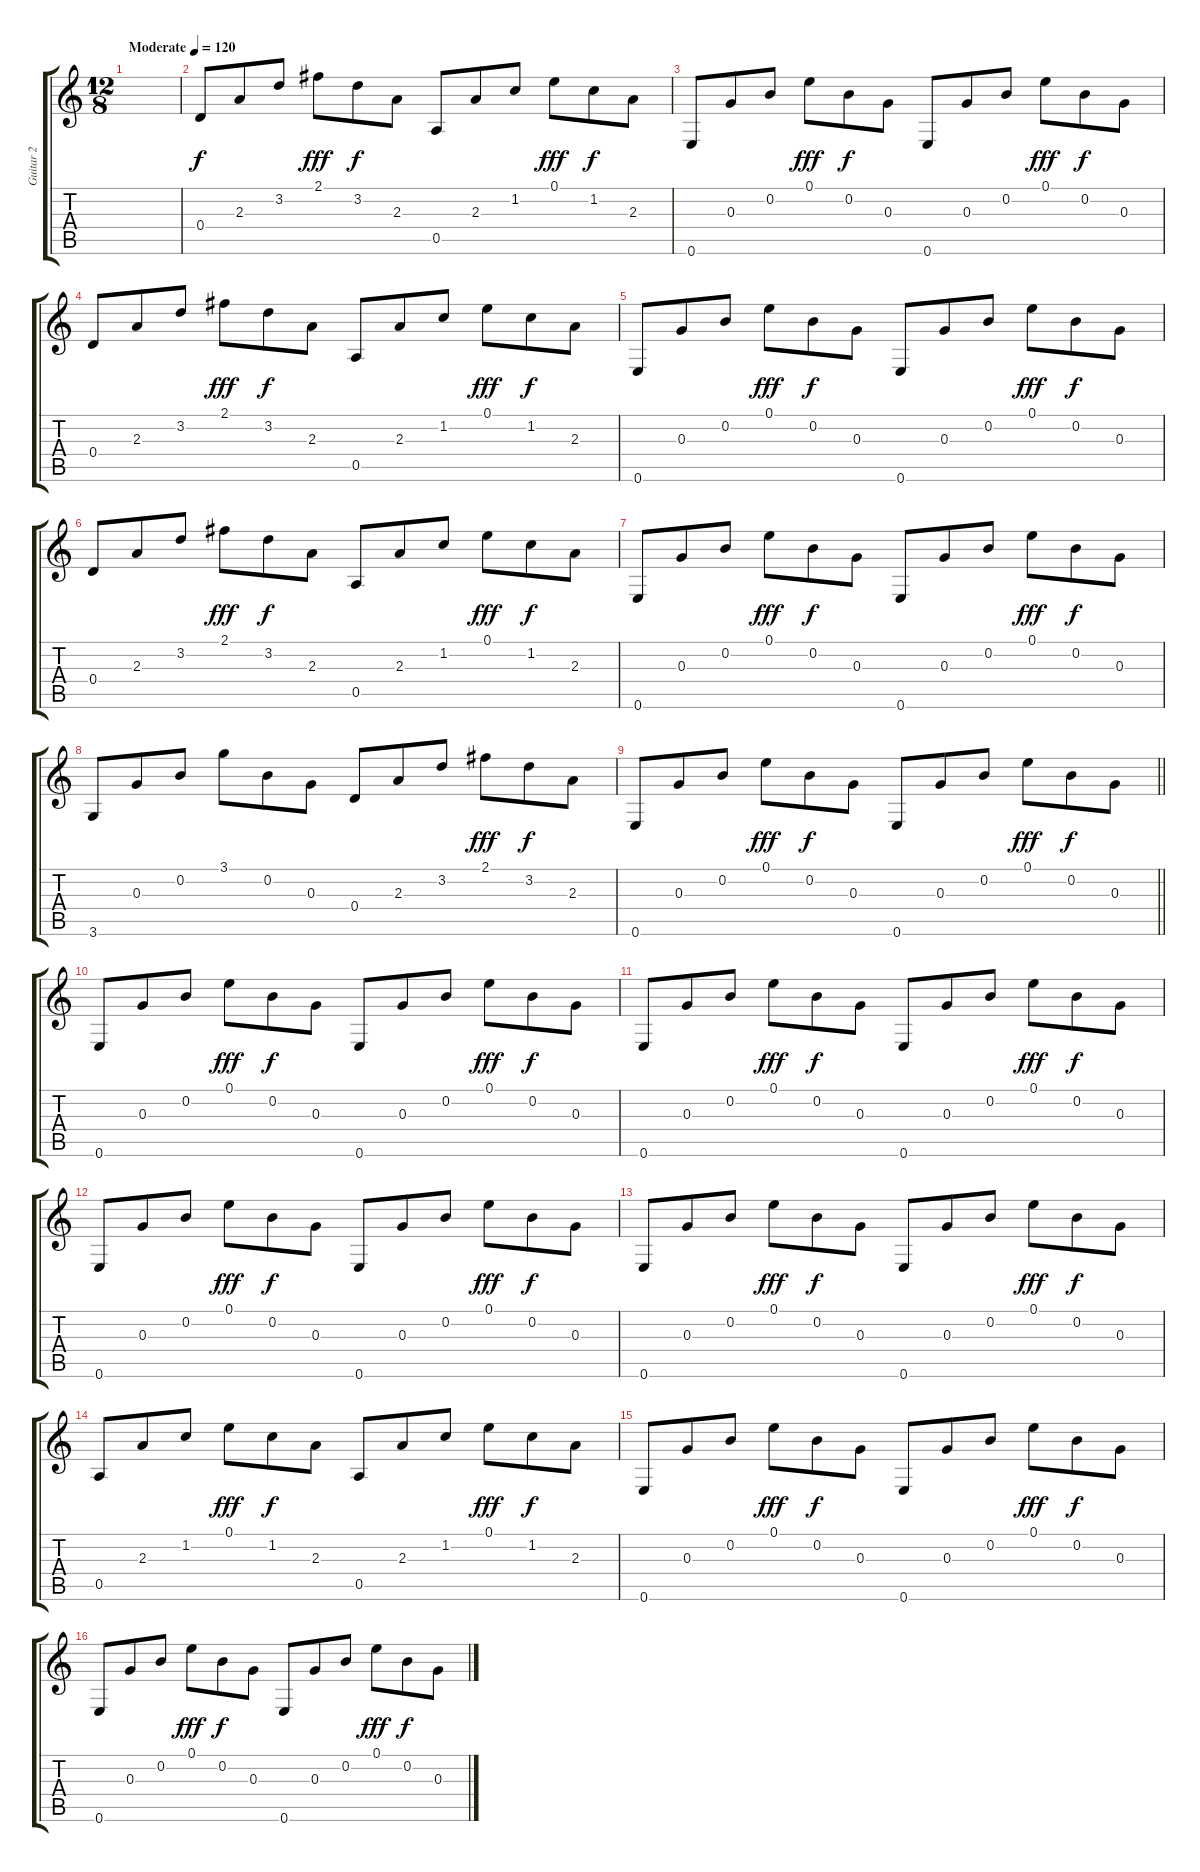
\track ("Guitar 2" "Guitar 2") {instrument distortionguitar}
\staff {score tabs}
\tuning (E4 B3 G3 D3 A2 E2) {hide}
\ts (12 8)
\tempo (120 "Moderate")
\clef g2
\ks c
|
0.4.8{instrument electricguitarclean} 2.3.8 3.2.8 2.1.8{dy fff} 3.2.8{dy f} 2.3.8 0.5.8 2.3.8 1.2.8 0.1.8{dy fff} 1.2.8{dy f} 2.3.8 |
0.6.8 0.3.8 0.2.8 0.1.8{dy fff} 0.2.8{dy f} 0.3.8 0.6.8 0.3.8 0.2.8 0.1.8{dy fff} 0.2.8{dy f} 0.3.8 |
0.4.8 2.3.8 3.2.8 2.1.8{dy fff} 3.2.8{dy f} 2.3.8 0.5.8 2.3.8 1.2.8 0.1.8{dy fff} 1.2.8{dy f} 2.3.8 |
0.6.8 0.3.8 0.2.8 0.1.8{dy fff} 0.2.8{dy f} 0.3.8 0.6.8 0.3.8 0.2.8 0.1.8{dy fff} 0.2.8{dy f} 0.3.8 |
0.4.8 2.3.8 3.2.8 2.1.8{dy fff} 3.2.8{dy f} 2.3.8 0.5.8 2.3.8 1.2.8 0.1.8{dy fff} 1.2.8{dy f} 2.3.8 |
0.6.8 0.3.8 0.2.8 0.1.8{dy fff} 0.2.8{dy f} 0.3.8 0.6.8 0.3.8 0.2.8 0.1.8{dy fff} 0.2.8{dy f} 0.3.8 |
3.6.8 0.3.8 0.2.8 3.1.8 0.2.8 0.3.8 0.4.8 2.3.8 3.2.8 2.1.8{dy fff} 3.2.8{dy f} 2.3.8 |
\barLineRight lightlight
0.6.8 0.3.8 0.2.8 0.1.8{dy fff} 0.2.8{dy f} 0.3.8 0.6.8 0.3.8 0.2.8 0.1.8{dy fff} 0.2.8{dy f} 0.3.8 |
0.6.8 0.3.8 0.2.8 0.1.8{dy fff} 0.2.8{dy f} 0.3.8 0.6.8 0.3.8 0.2.8 0.1.8{dy fff} 0.2.8{dy f} 0.3.8 |
0.6.8 0.3.8 0.2.8 0.1.8{dy fff} 0.2.8{dy f} 0.3.8 0.6.8 0.3.8 0.2.8 0.1.8{dy fff} 0.2.8{dy f} 0.3.8 |
0.6.8 0.3.8 0.2.8 0.1.8{dy fff} 0.2.8{dy f} 0.3.8 0.6.8 0.3.8 0.2.8 0.1.8{dy fff} 0.2.8{dy f} 0.3.8 |
0.6.8 0.3.8 0.2.8 0.1.8{dy fff} 0.2.8{dy f} 0.3.8 0.6.8 0.3.8 0.2.8 0.1.8{dy fff} 0.2.8{dy f} 0.3.8 |
0.5.8 2.3.8 1.2.8 0.1.8{dy fff} 1.2.8{dy f} 2.3.8 0.5.8 2.3.8 1.2.8 0.1.8{dy fff} 1.2.8{dy f} 2.3.8 |
0.6.8 0.3.8 0.2.8 0.1.8{dy fff} 0.2.8{dy f} 0.3.8 0.6.8 0.3.8 0.2.8 0.1.8{dy fff} 0.2.8{dy f} 0.3.8 |
0.6.8 0.3.8 0.2.8 0.1.8{dy fff} 0.2.8{dy f} 0.3.8 0.6.8 0.3.8 0.2.8 0.1.8{dy fff} 0.2.8{dy f} 0.3.8
